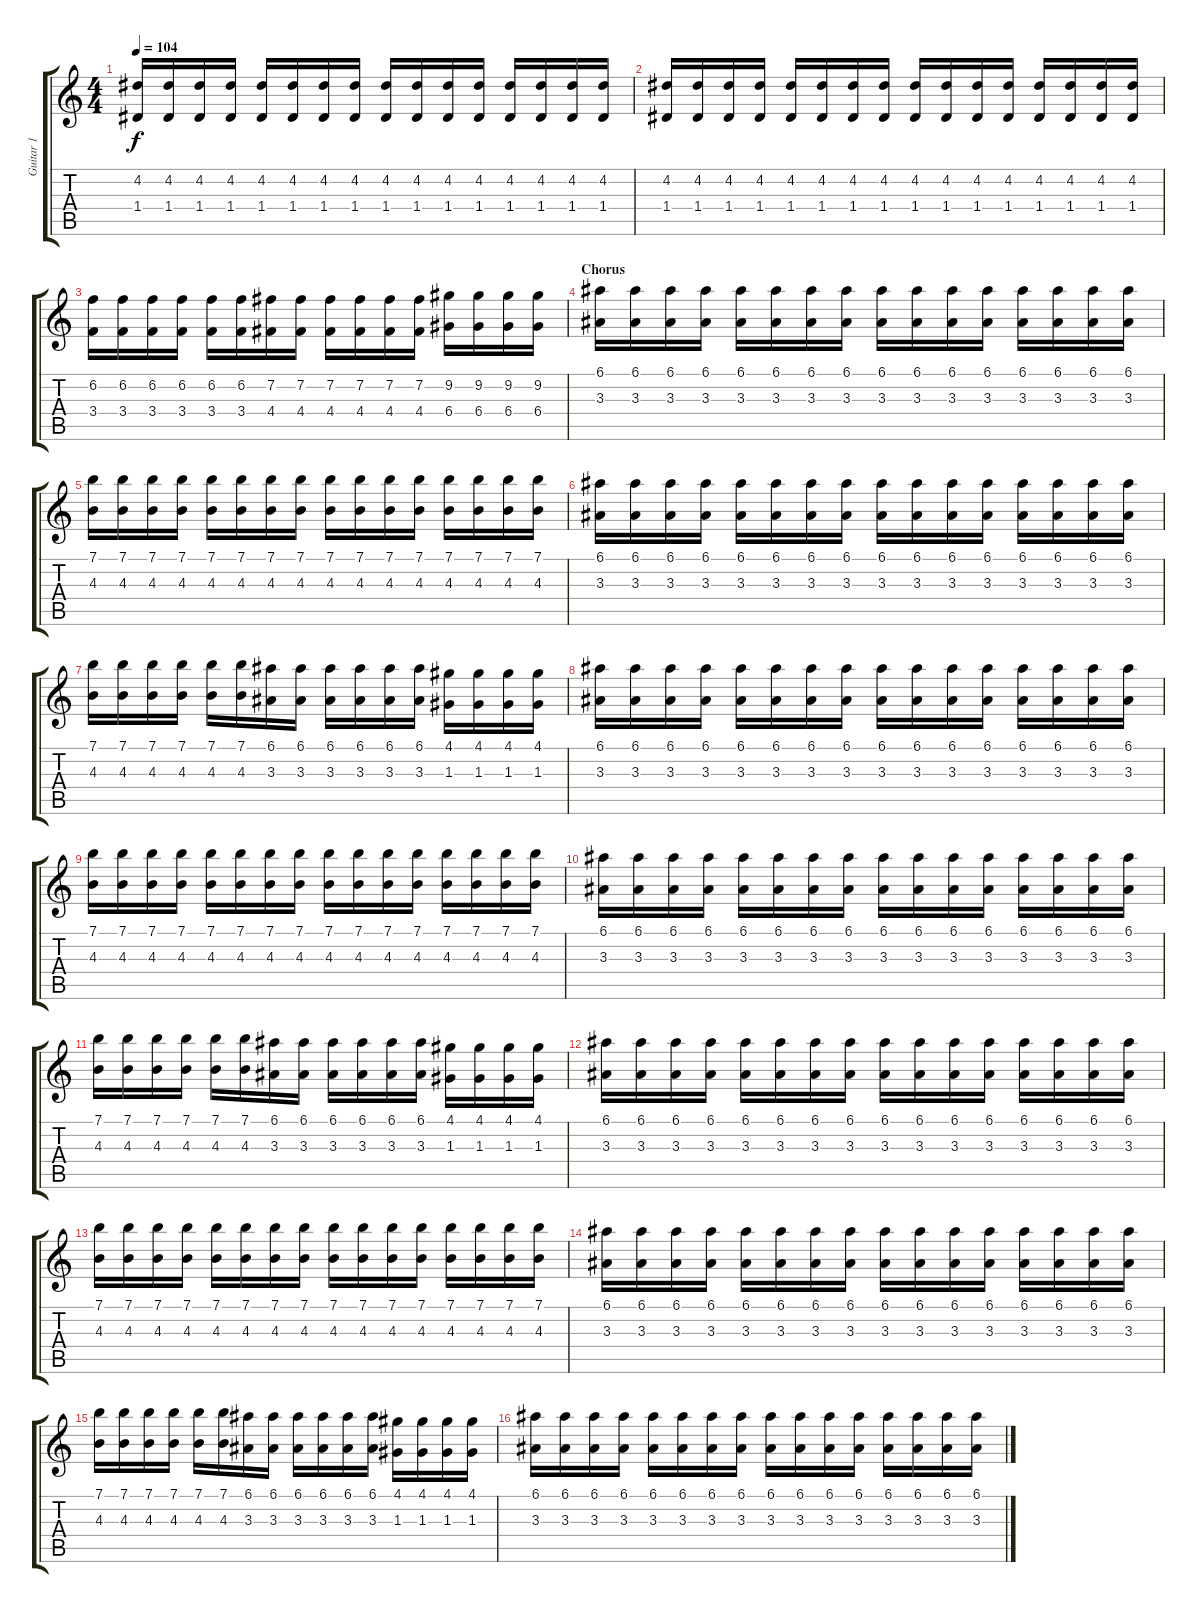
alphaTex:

\track ("Guitar 1" "Guitar 1") {instrument acousticguitarsteel}
\staff {score tabs}
\tuning (E4 B3 G3 D3 A2 E2) {hide}
\ts (4 4)
\tempo 104
\clef g2
\ks c
(4.2 1.4).16{dy f} (4.2 1.4).16 (4.2 1.4).16 (4.2 1.4).16 (4.2 1.4).16 (4.2 1.4).16 (4.2 1.4).16 (4.2 1.4).16 (4.2 1.4).16 (4.2 1.4).16 (4.2 1.4).16 (4.2 1.4).16 (4.2 1.4).16 (4.2 1.4).16 (4.2 1.4).16 (4.2 1.4).16 |
(4.2 1.4).16 (4.2 1.4).16 (4.2 1.4).16 (4.2 1.4).16 (4.2 1.4).16 (4.2 1.4).16 (4.2 1.4).16 (4.2 1.4).16 (4.2 1.4).16 (4.2 1.4).16 (4.2 1.4).16 (4.2 1.4).16 (4.2 1.4).16 (4.2 1.4).16 (4.2 1.4).16 (4.2 1.4).16 |
(6.2 3.4).16 (6.2 3.4).16 (6.2 3.4).16 (6.2 3.4).16 (6.2 3.4).16 (6.2 3.4).16 (7.2 4.4).16 (7.2 4.4).16 (7.2 4.4).16 (7.2 4.4).16 (7.2 4.4).16 (7.2 4.4).16 (9.2 6.4).16 (9.2 6.4).16 (9.2 6.4).16 (9.2 6.4).16 |
\section ("" "Chorus")
(6.1 3.3).16{volume 13 instrument distortionguitar} (6.1 3.3).16 (6.1 3.3).16 (6.1 3.3).16 (6.1 3.3).16 (6.1 3.3).16 (6.1 3.3).16 (6.1 3.3).16 (6.1 3.3).16 (6.1 3.3).16 (6.1 3.3).16 (6.1 3.3).16 (6.1 3.3).16 (6.1 3.3).16 (6.1 3.3).16 (6.1 3.3).16 |
(7.1 4.3).16 (7.1 4.3).16 (7.1 4.3).16 (7.1 4.3).16 (7.1 4.3).16 (7.1 4.3).16 (7.1 4.3).16 (7.1 4.3).16 (7.1 4.3).16 (7.1 4.3).16 (7.1 4.3).16 (7.1 4.3).16 (7.1 4.3).16 (7.1 4.3).16 (7.1 4.3).16 (7.1 4.3).16 |
(6.1 3.3).16 (6.1 3.3).16 (6.1 3.3).16 (6.1 3.3).16 (6.1 3.3).16 (6.1 3.3).16 (6.1 3.3).16 (6.1 3.3).16 (6.1 3.3).16 (6.1 3.3).16 (6.1 3.3).16 (6.1 3.3).16 (6.1 3.3).16 (6.1 3.3).16 (6.1 3.3).16 (6.1 3.3).16 |
(7.1 4.3).16 (7.1 4.3).16 (7.1 4.3).16 (7.1 4.3).16 (7.1 4.3).16 (7.1 4.3).16 (6.1 3.3).16 (6.1 3.3).16 (6.1 3.3).16 (6.1 3.3).16 (6.1 3.3).16 (6.1 3.3).16 (4.1 1.3).16 (4.1 1.3).16 (4.1 1.3).16 (4.1 1.3).16 |
(6.1 3.3).16{volume 16 instrument distortionguitar} (6.1 3.3).16 (6.1 3.3).16 (6.1 3.3).16 (6.1 3.3).16 (6.1 3.3).16 (6.1 3.3).16 (6.1 3.3).16 (6.1 3.3).16 (6.1 3.3).16 (6.1 3.3).16 (6.1 3.3).16 (6.1 3.3).16 (6.1 3.3).16 (6.1 3.3).16 (6.1 3.3).16 |
(7.1 4.3).16 (7.1 4.3).16 (7.1 4.3).16 (7.1 4.3).16 (7.1 4.3).16 (7.1 4.3).16 (7.1 4.3).16 (7.1 4.3).16 (7.1 4.3).16 (7.1 4.3).16 (7.1 4.3).16 (7.1 4.3).16 (7.1 4.3).16 (7.1 4.3).16 (7.1 4.3).16 (7.1 4.3).16 |
(6.1 3.3).16 (6.1 3.3).16 (6.1 3.3).16 (6.1 3.3).16 (6.1 3.3).16 (6.1 3.3).16 (6.1 3.3).16 (6.1 3.3).16 (6.1 3.3).16 (6.1 3.3).16 (6.1 3.3).16 (6.1 3.3).16 (6.1 3.3).16 (6.1 3.3).16 (6.1 3.3).16 (6.1 3.3).16 |
(7.1 4.3).16 (7.1 4.3).16 (7.1 4.3).16 (7.1 4.3).16 (7.1 4.3).16 (7.1 4.3).16 (6.1 3.3).16 (6.1 3.3).16 (6.1 3.3).16 (6.1 3.3).16 (6.1 3.3).16 (6.1 3.3).16 (4.1 1.3).16 (4.1 1.3).16 (4.1 1.3).16 (4.1 1.3).16 |
(6.1 3.3).16{volume 16 instrument distortionguitar} (6.1 3.3).16 (6.1 3.3).16 (6.1 3.3).16 (6.1 3.3).16 (6.1 3.3).16 (6.1 3.3).16 (6.1 3.3).16 (6.1 3.3).16 (6.1 3.3).16 (6.1 3.3).16 (6.1 3.3).16 (6.1 3.3).16 (6.1 3.3).16 (6.1 3.3).16 (6.1 3.3).16 |
(7.1 4.3).16 (7.1 4.3).16 (7.1 4.3).16 (7.1 4.3).16 (7.1 4.3).16 (7.1 4.3).16 (7.1 4.3).16 (7.1 4.3).16 (7.1 4.3).16 (7.1 4.3).16 (7.1 4.3).16 (7.1 4.3).16 (7.1 4.3).16 (7.1 4.3).16 (7.1 4.3).16 (7.1 4.3).16 |
(6.1 3.3).16 (6.1 3.3).16 (6.1 3.3).16 (6.1 3.3).16 (6.1 3.3).16 (6.1 3.3).16 (6.1 3.3).16 (6.1 3.3).16 (6.1 3.3).16 (6.1 3.3).16 (6.1 3.3).16 (6.1 3.3).16 (6.1 3.3).16 (6.1 3.3).16 (6.1 3.3).16 (6.1 3.3).16 |
(7.1 4.3).16 (7.1 4.3).16 (7.1 4.3).16 (7.1 4.3).16 (7.1 4.3).16 (7.1 4.3).16 (6.1 3.3).16 (6.1 3.3).16 (6.1 3.3).16 (6.1 3.3).16 (6.1 3.3).16 (6.1 3.3).16 (4.1 1.3).16 (4.1 1.3).16 (4.1 1.3).16 (4.1 1.3).16 |
(6.1 3.3).16{volume 16 instrument distortionguitar} (6.1 3.3).16 (6.1 3.3).16 (6.1 3.3).16 (6.1 3.3).16 (6.1 3.3).16 (6.1 3.3).16 (6.1 3.3).16 (6.1 3.3).16 (6.1 3.3).16 (6.1 3.3).16 (6.1 3.3).16 (6.1 3.3).16 (6.1 3.3).16 (6.1 3.3).16 (6.1 3.3).16
